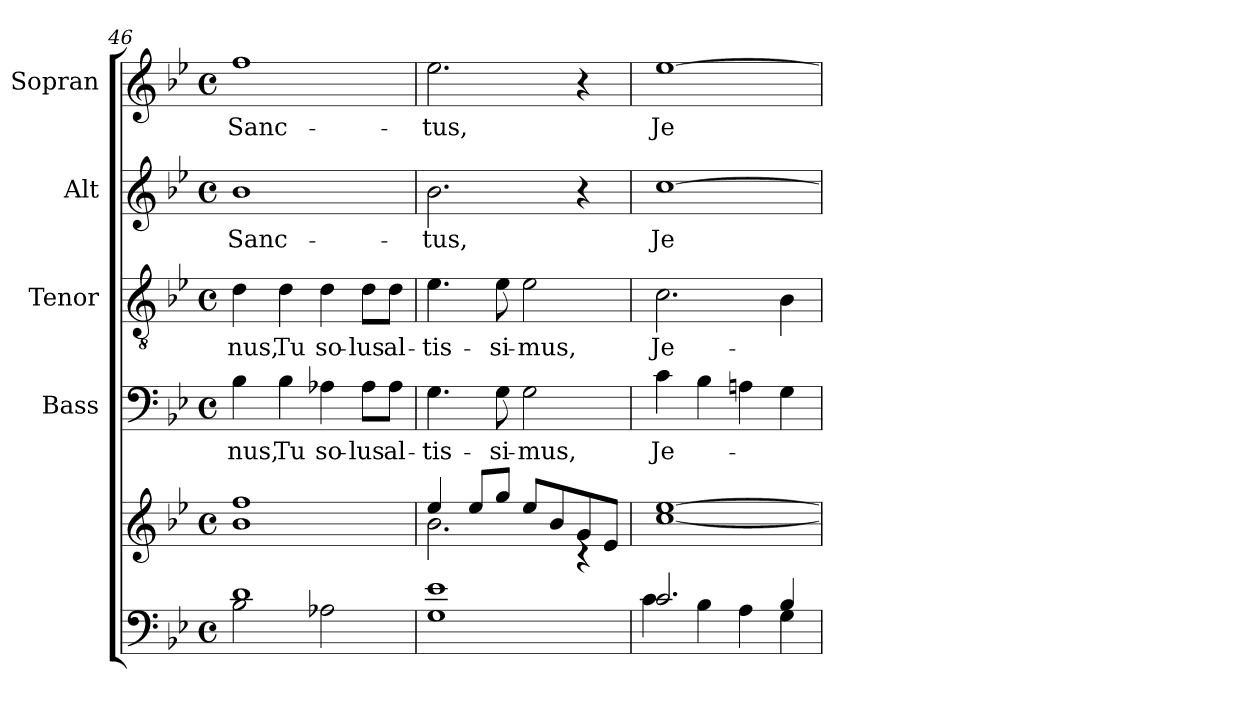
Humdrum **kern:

**kern	**kern	**kern	**text	**kern	**text	**kern	**text	**kern	**text
*part5	*part5	*part4	*part4	*part3	*part3	*part2	*part2	*part1	*part1
*staff6	*staff5	*staff4	*staff4	*staff3	*staff3	*staff2	*staff2	*staff1	*staff1
*	*	*I"Bass	*	*I"Tenor	*	*I"Alt	*	*I"Sopran	*
*	*	*I'B.	*	*I'T.	*	*I'A.	*	*I'S.	*
!!LO:PB:g=z
*clefF4	*clefG2	*clefF4	*	*clefGv2	*	*clefG2	*	*clefG2	*
*k[b-e-]	*k[b-e-]	*k[b-e-]	*	*k[b-e-]	*	*k[b-e-]	*	*k[b-e-]	*
*B-:	*B-:	*B-:	*	*B-:	*	*B-:	*	*B-:	*
*M4/4	*M4/4	*M4/4	*	*M4/4	*	*M4/4	*	*M4/4	*
*met(c)	*met(c)	*met(c)	*	*met(c)	*	*met(c)	*	*met(c)	*
=46	=46	=46	=46	=46	=46	=46	=46	=46	=46
*^	*^	*	*	*	*	*	*	*	*
!	!	!	!	!	!LO:LY:b	!	!LO:LY:b	!	!LO:LY:b	!	!LO:LY:b
1d	2B-\	1ff	1b-	4B-\	-nus,	4d\	-nus,	1b-	Sanc-	1ff	Sanc-
!	!	!	!	!	!LO:LY:b	!	!LO:LY:b	!	!	!	!
.	.	.	.	4B-\	Tu	4d\	Tu	.	.	.	.
!	!	!	!	!	!LO:LY:b	!	!LO:LY:b	!	!	!	!
.	2A-X\	.	.	4A-X\	so-	4d\	so-	.	.	.	.
!	!	!	!	!	!LO:LY:b	!	!LO:LY:b	!	!	!	!
.	.	.	.	8A-\L	-lus	8d\L	-lus	.	.	.	.
!	!	!	!	!	!LO:LY:b	!	!LO:LY:b	!	!	!	!
.	.	.	.	8A-\J	al-	8d\J	al-	.	.	.	.
=47	=47	=47	=47	=47	=47	=47	=47	=47	=47	=47	=47
!	!	!	!	!	!LO:LY:b	!	!LO:LY:b	!	!LO:LY:b	!	!LO:LY:b
1e-	1G	4ee-/	2.b-\	4.G\	-tis-	4.e-\	-tis-	2.b-\	-tus,	2.ee-\	-tus,
.	.	8ee-/L	.	.	.	.	.	.	.	.	.
!	!	!	!	!	!LO:LY:b	!	!LO:LY:b	!	!	!	!
.	.	8gg/J	.	8G\	-si-	8e-\	-si-	.	.	.	.
!	!	!	!	!	!LO:LY:b	!	!LO:LY:b	!	!	!	!
.	.	8ee-/L	.	2G\	-mus,	2e-\	-mus,	.	.	.	.
.	.	8b-/	.	.	.	.	.	.	.	.	.
.	.	8g/	4rB	.	.	.	.	4r	.	4r	.
.	.	8e-/J	.	.	.	.	.	.	.	.	.
=48	=48	=48	=48	=48	=48	=48	=48	=48	=48	=48	=48
!	!	!	!	!	!LO:LY:b	!	!LO:LY:b	!	!LO:LY:b	!	!LO:LY:b
2.c/	4c\	[>1ee-	[<1cc	4c\	Je-	2.c\	Je-	[1cc	Je-	[1ee-	Je-
.	4B-\	.	.	4B-\	.	.	.	.	.	.	.
.	4A\	.	.	4An\	.	.	.	.	.	.	.
4B-/	4G\	.	.	4G\	.	4B-\	.	.	.	.	.
*v	*v	*	*	*	*	*	*	*	*	*	*
*	*v	*v	*	*	*	*	*	*	*	*
=	=	=	=	=	=	=	=	=	=
*-	*-	*-	*-	*-	*-	*-	*-	*-	*-
